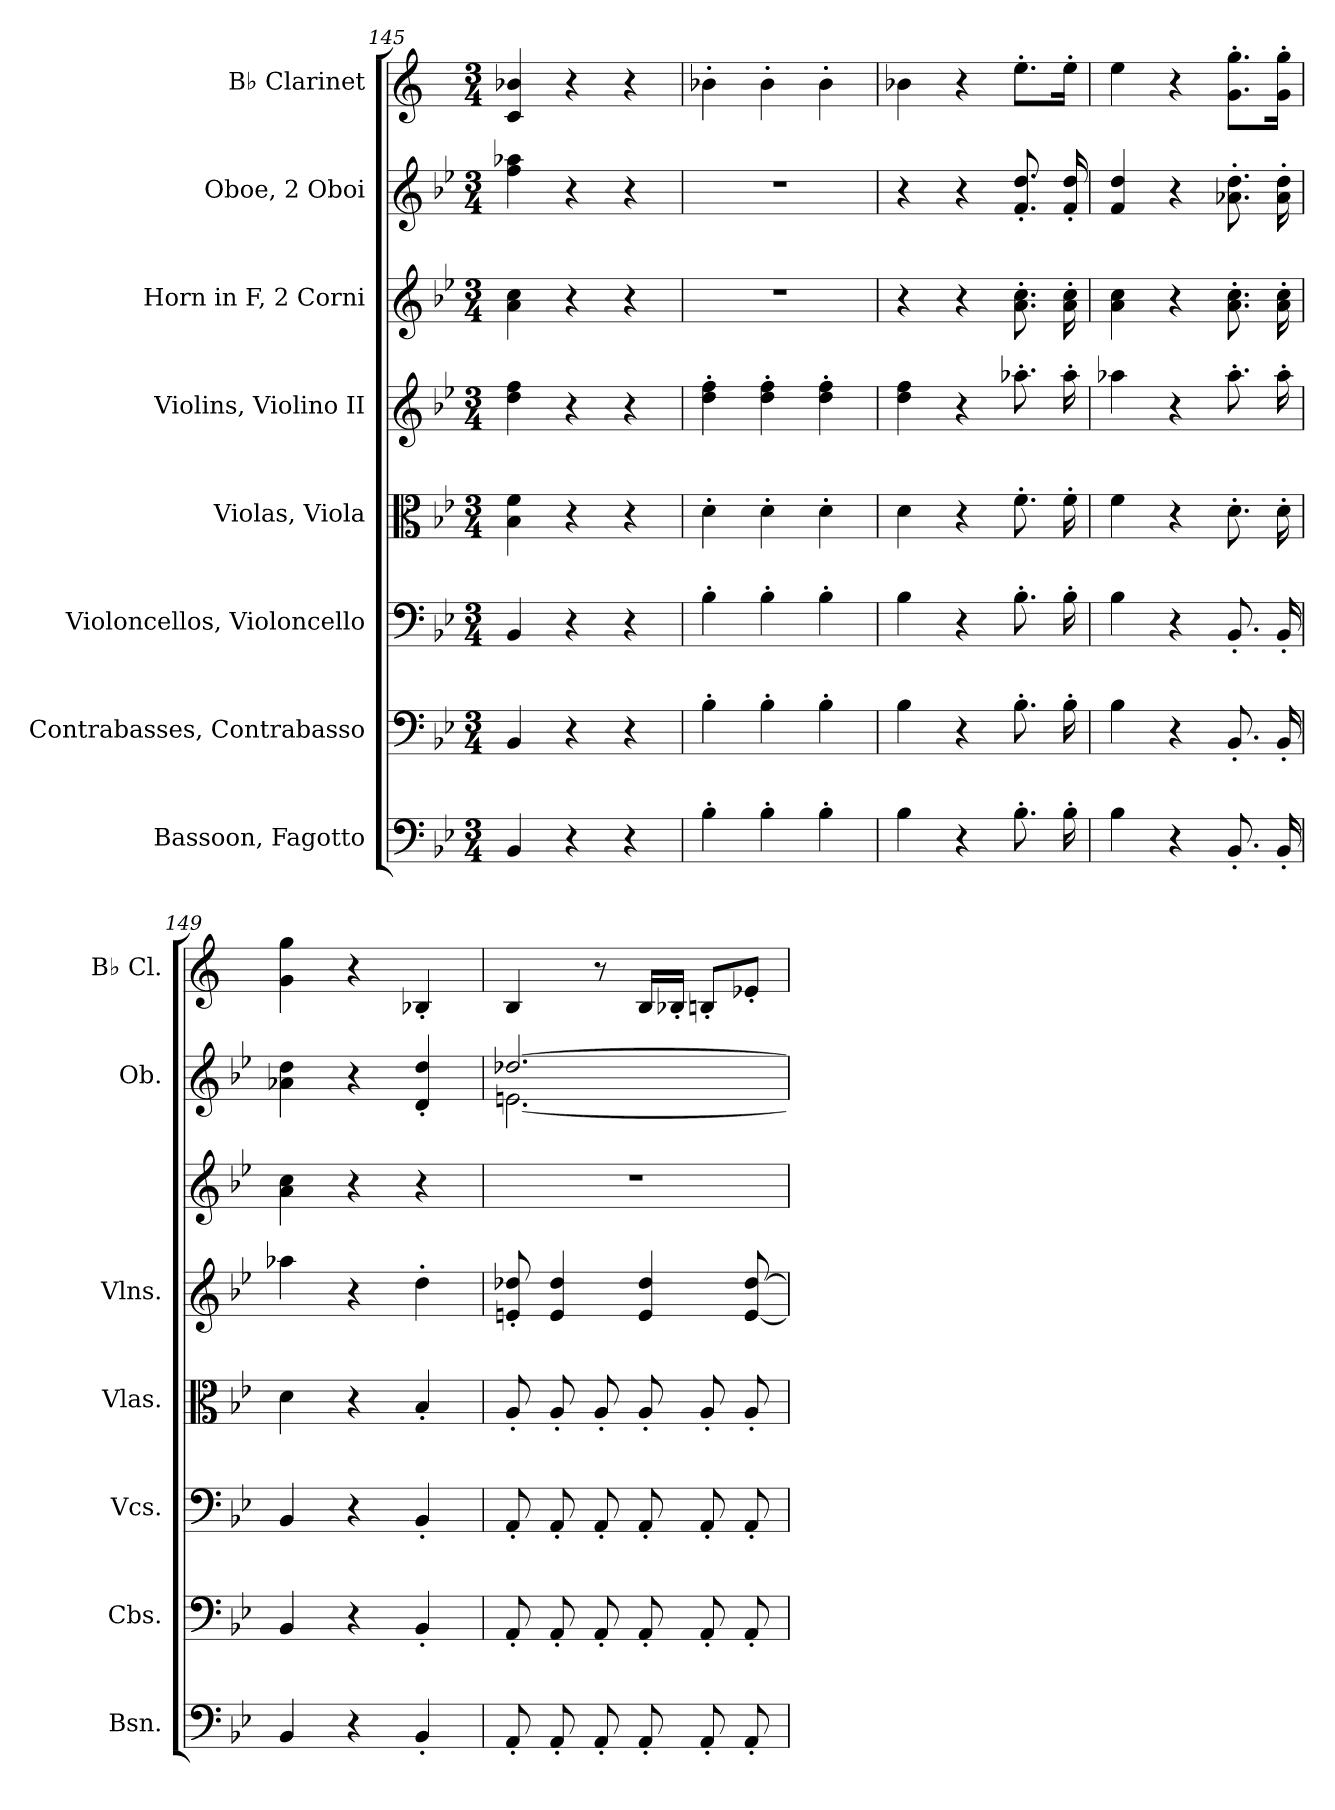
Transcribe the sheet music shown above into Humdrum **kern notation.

**kern	**kern	**kern	**kern	**kern	**kern	**kern	**kern
*part8	*part7	*part6	*part5	*part4	*part3	*part2	*part1
*staff8	*staff7	*staff6	*staff5	*staff4	*staff3	*staff2	*staff1
*I"Bassoon, Fagotto	*I"Contrabasses, Contrabasso	*I"Violoncellos, Violoncello	*I"Violas, Viola	*I"Violins, Violino II	*I"Horn in F, 2 Corni	*I"Oboe, 2 Oboi	*I"B♭ Clarinet
*I'Bsn.	*I'Cbs.	*I'Vcs.	*I'Vlas.	*I'Vlns.	*	*I'Ob.	*I'B♭ Cl.
*clefF4	*clefF4	*clefF4	*clefC3	*clefG2	*clefG2	*clefG2	*clefG2
*	*ITrd7c12	*	*	*	*ITrd4c7	*	*ITrd1c2
*k[b-e-]	*k[b-e-]	*k[b-e-]	*k[b-e-]	*k[b-e-]	*k[b-e-a-]	*k[b-e-]	*k[b-e-]
*M3/4	*M3/4	*M3/4	*M3/4	*M3/4	*M3/4	*M3/4	*M3/4
=145	=145	=145	=145	=145	=145	=145	=145
4BB-/	4BBB-/	4BB-/	4B-\ 4f\	4dd\ 4ff\	4d\ 4f\	4ff\ 4aa-X\	4B-/ 4a-X/
4r	4r	4r	4r	4r	4r	4r	4r
4r	4r	4r	4r	4r	4r	4r	4r
=146	=146	=146	=146	=146	=146	=146	=146
4B-'\	4BB-'\	4B-'\	4d'\	4dd\' 4ff\'	2.r	2.r	4a-X'\
4B-'\	4BB-'\	4B-'\	4d'\	4dd\' 4ff\'	.	.	4a-'\
4B-'\	4BB-'\	4B-'\	4d'\	4dd\' 4ff\'	.	.	4a-'\
=147	=147	=147	=147	=147	=147	=147	=147
4B-\	4BB-\	4B-\	4d\	4dd\ 4ff\	4r	4r	4a-X\
4r	4r	4r	4r	4r	4r	4r	4r
8.B-'\	8.BB-'\	8.B-'\	8.f'\	8.aa-X'\	8.d\' 8.f\'	8.f/' 8.dd/'	8.dd'\L
16B-'\	16BB-'\	16B-'\	16f'\	16aa-'\	16d\' 16f\'	16f/' 16dd/'	16dd'\Jk
=148	=148	=148	=148	=148	=148	=148	=148
4B-\	4BB-\	4B-\	4f\	4aa-X\	4d\ 4f\	4f/ 4dd/	4dd\
4r	4r	4r	4r	4r	4r	4r	4r
8.BB-'/	8.BBB-'/	8.BB-'/	8.d'\	8.aa-'\	8.d\' 8.f\'	8.a-X\' 8.dd\'	8.f\' 8.ff\'L
16BB-'/	16BBB-'/	16BB-'/	16d'\	16aa-'\	16d\' 16f\'	16a-\' 16dd\'	16f\' 16ff\'Jk
=149	=149	=149	=149	=149	=149	=149	=149
4BB-/	4BBB-/	4BB-/	4d\	4aa-X\	4d\ 4f\	4a-X\ 4dd\	4f\ 4ff\
4r	4r	4r	4r	4r	4r	4r	4r
4BB-'/	4BBB-'/	4BB-'/	4B-'/	4dd'\	4r	4d/' 4dd/'	4A-X'/
!!LO:LB:g=z
=150	=150	=150	=150	=150	=150	=150	=150
*	*	*	*	*	*	*^	*
8AA'/	8AAA'/	8AA'/	8A'/	8en/' 8dd-X/'	2.r	[2.dd-X/	[2.en\	4A/
8AA'/	8AAA'/	8AA'/	8A'/	4e/ 4dd-/	.	.	.	.
8AA'/	8AAA'/	8AA'/	8A'/	.	.	.	.	8r
8AA'/	8AAA'/	8AA'/	8A'/	4e/ 4dd-/	.	.	.	16A/LL
.	.	.	.	.	.	.	.	16A-X'/JJ
8AA'/	8AAA'/	8AA'/	8A'/	.	.	.	.	8An'/L
8AA'/	8AAA'/	8AA'/	8A'/	[8e/ [8dd-/	.	.	.	8d-X'/J
*	*	*	*	*	*	*v	*v	*
=	=	=	=	=	=	=	=
*-	*-	*-	*-	*-	*-	*-	*-
